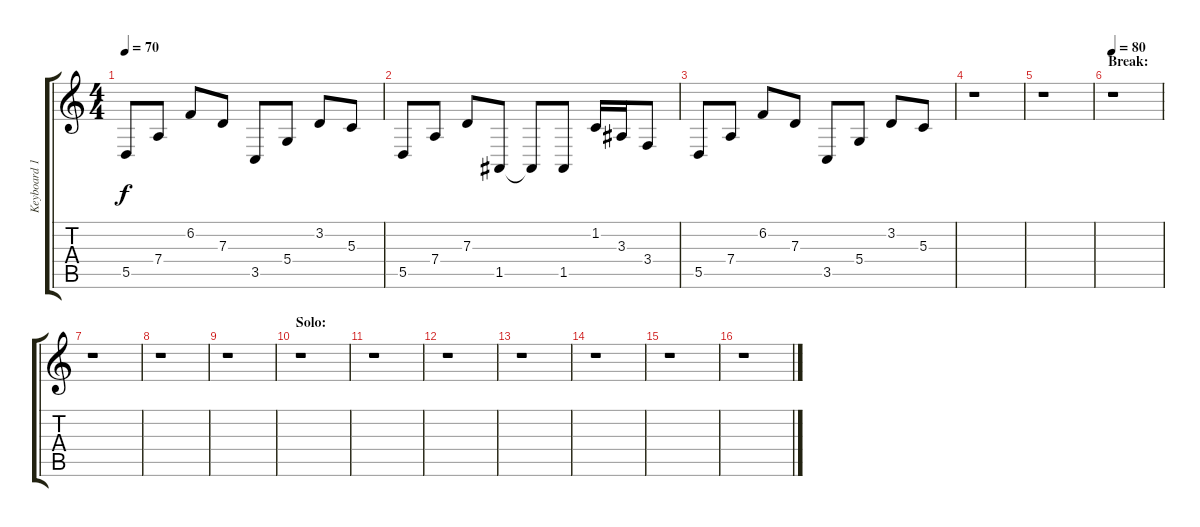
\track ("Keyboard 1" "Keyboard 1") {instrument stringensemble1}
\staff {score tabs}
\tuning (E4 B3 G3 D3 A2 E2) {hide}
\ts (4 4)
\tempo 70
\clef g2
\ks c
5.5.8{dy f} 7.4.8 6.2.8 7.3.8 3.5.8 5.4.8 3.2.8 5.3.8 |
5.5.8 7.4.8 7.3.8 1.5.8 1.5{t}.8 1.5.8 1.2.16 3.3.16 3.4.8 |
5.5.8 7.4.8 6.2.8 7.3.8 3.5.8 5.4.8 3.2.8 5.3.8 |
r.1 |
r.1 |
\section ("" "Break:")
\tempo 80
r.1 |
r.1 |
r.1 |
r.1 |
\section ("" "Solo:")
r.1 |
r.1 |
r.1 |
r.1 |
r.1 |
r.1 |
r.1
